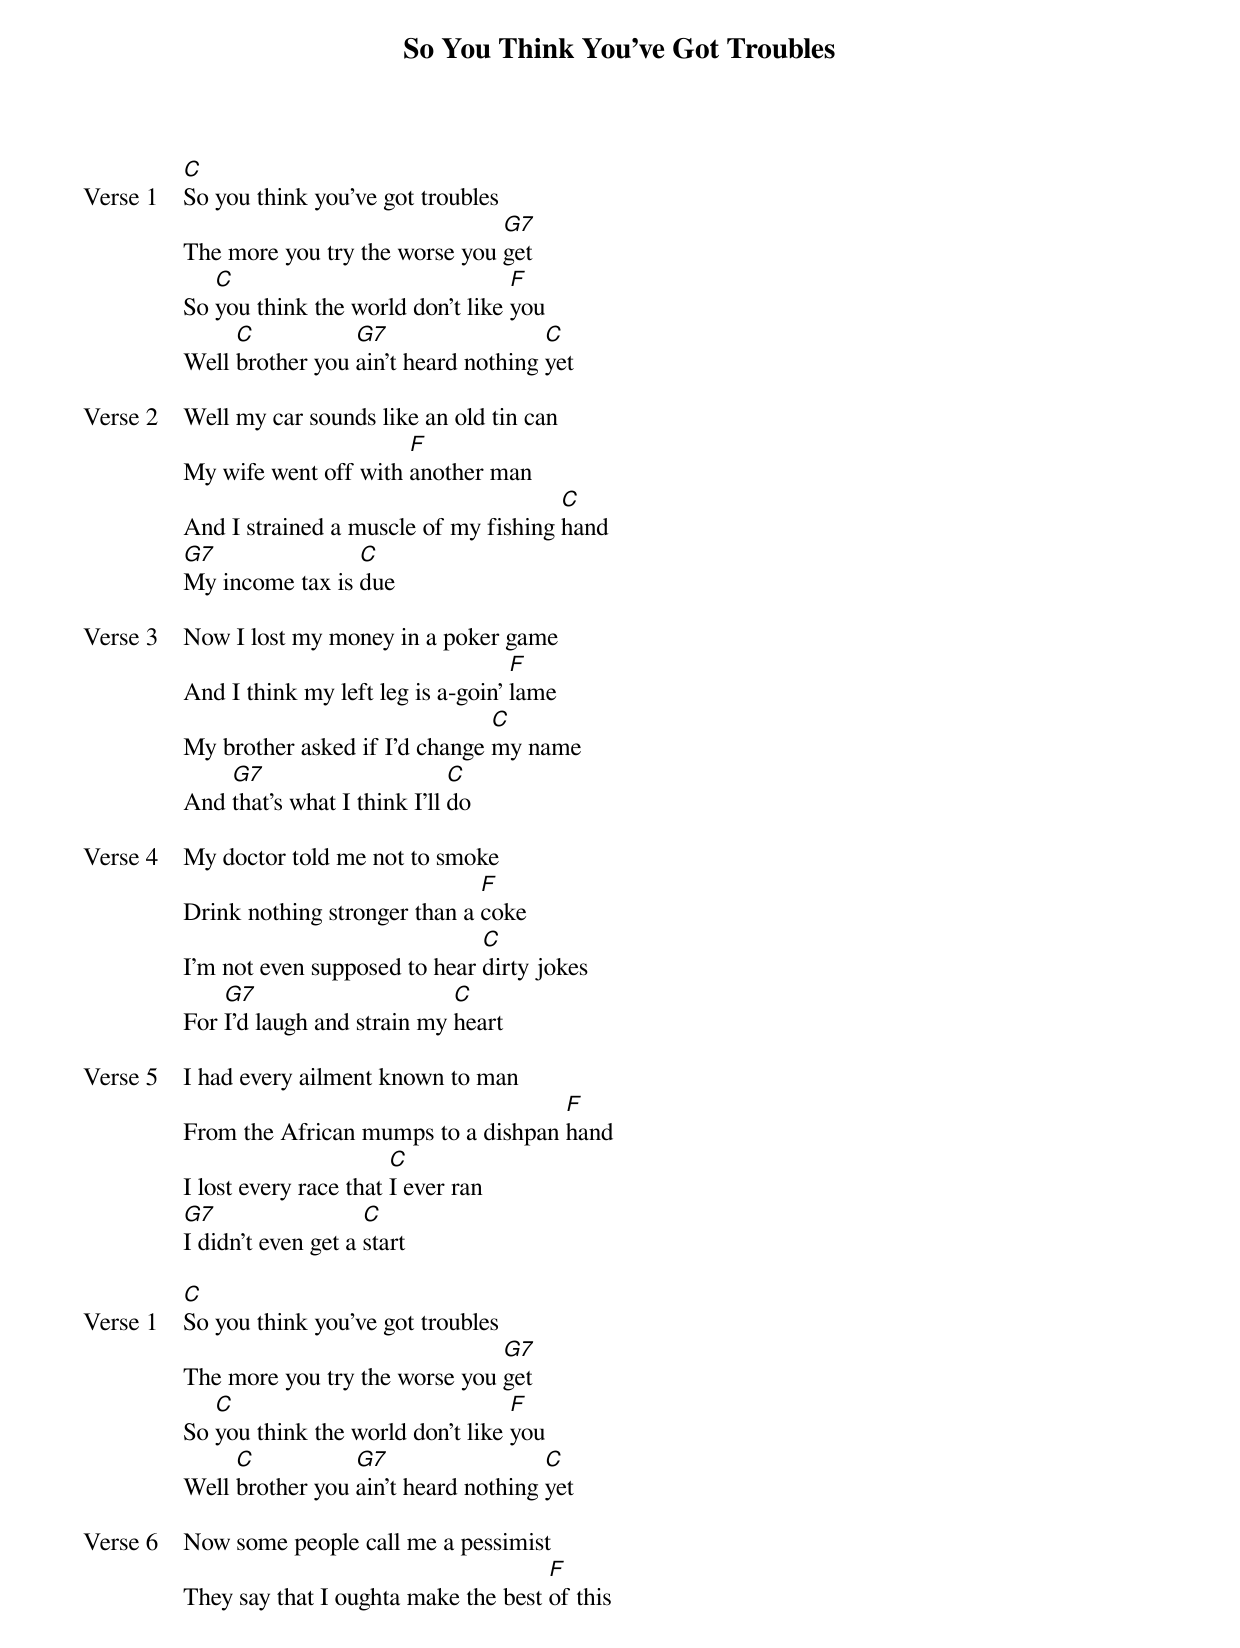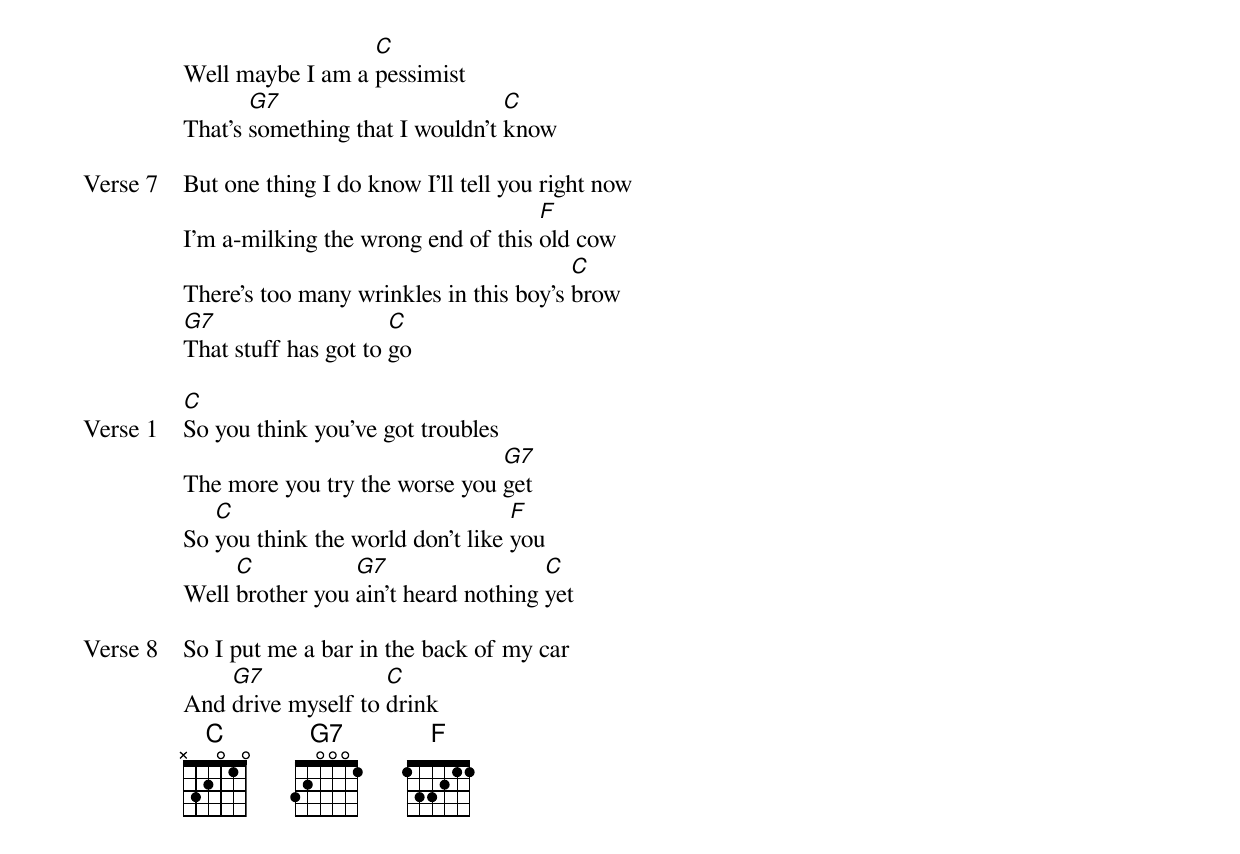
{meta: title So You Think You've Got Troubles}
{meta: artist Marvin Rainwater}

{start_of_verse: Verse 1}
[C]So you think you've got troubles
The more you try the worse you [G7]get
So [C]you think the world don't like [F]you
Well [C]brother you [G7]ain't heard nothing [C]yet
{end_of_verse}

{start_of_verse: Verse 2}
Well my car sounds like an old tin can
My wife went off with [F]another man
And I strained a muscle of my fishing [C]hand
[G7]My income tax is [C]due
{end_of_verse}

{start_of_verse: Verse 3}
Now I lost my money in a poker game
And I think my left leg is a-goin' [F]lame
My brother asked if I'd change [C]my name
And [G7]that's what I think I'll [C]do
{end_of_verse}

{start_of_verse: Verse 4}
My doctor told me not to smoke
Drink nothing stronger than a [F]coke
I'm not even supposed to hear [C]dirty jokes
For [G7]I'd laugh and strain my [C]heart
{end_of_verse}

{start_of_verse: Verse 5}
I had every ailment known to man
From the African mumps to a dishpan [F]hand
I lost every race that [C]I ever ran
[G7]I didn't even get a [C]start
{end_of_verse}

{start_of_verse: Verse 1}
[C]So you think you've got troubles
The more you try the worse you [G7]get
So [C]you think the world don't like [F]you
Well [C]brother you [G7]ain't heard nothing [C]yet
{end_of_verse}

{start_of_verse: Verse 6}
Now some people call me a pessimist
They say that I oughta make the best [F]of this
Well maybe I am a [C]pessimist
That's [G7]something that I wouldn't [C]know
{end_of_verse}

{start_of_verse: Verse 7}
But one thing I do know I'll tell you right now
I'm a-milking the wrong end of this [F]old cow
There's too many wrinkles in this boy's [C]brow
[G7]That stuff has got to [C]go
{end_of_verse}

{start_of_verse: Verse 1}
[C]So you think you've got troubles
The more you try the worse you [G7]get
So [C]you think the world don't like [F]you
Well [C]brother you [G7]ain't heard nothing [C]yet
{end_of_verse}

{start_of_verse: Verse 8}
So I put me a bar in the back of my car
And [G7]drive myself to [C]drink
{end_of_verse}
